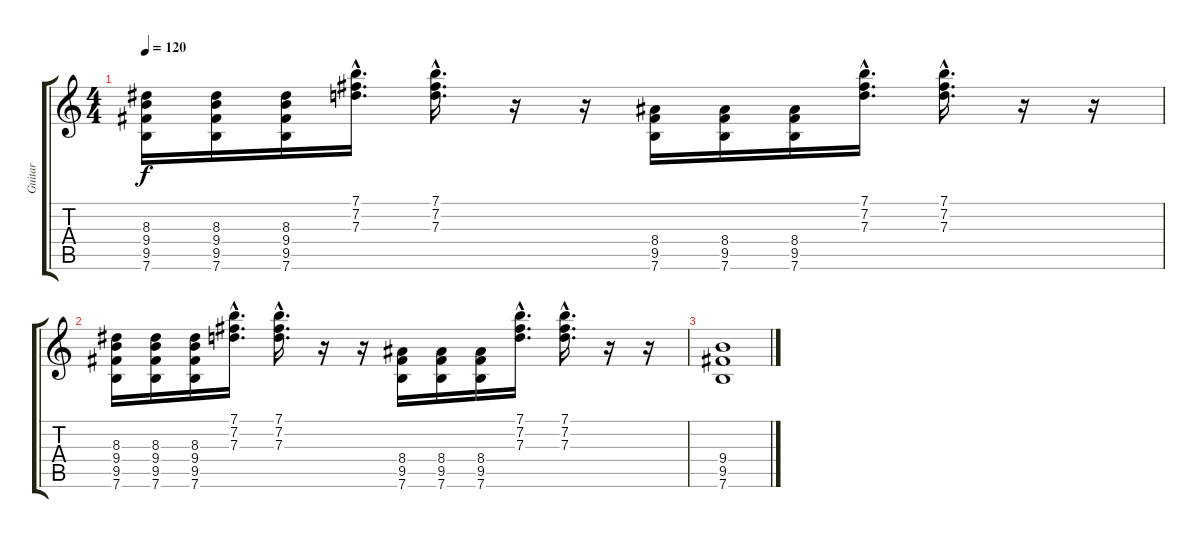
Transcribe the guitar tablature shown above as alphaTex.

\track ("Guitar" "Guitar") {instrument electricguitarmuted}
\staff {score tabs}
\tuning (E4 B3 G3 D3 A2 E2) {hide}
\ts (4 4)
\tempo 120
\clef g2
\ks c
(8.3 9.4 9.5 7.6).16{dy f} (8.3 9.4 9.5 7.6).16 (8.3 9.4 9.5 7.6).16 (7.1{hac} 7.2{hac} 7.3{hac}).16{d} (7.1{hac} 7.2{hac} 7.3{hac}).16{d} r.16 r.16 (8.4 9.5 7.6).16 (8.4 9.5 7.6).16 (8.4 9.5 7.6).16 (7.1{hac} 7.2{hac} 7.3{hac}).16{d} (7.1{hac} 7.2{hac} 7.3{hac}).16{d} r.16 r.16 |
(8.3 9.4 9.5 7.6).16 (8.3 9.4 9.5 7.6).16 (8.3 9.4 9.5 7.6).16 (7.1{hac} 7.2{hac} 7.3{hac}).16{d} (7.1{hac} 7.2{hac} 7.3{hac}).16{d} r.16 r.16 (8.4 9.5 7.6).16 (8.4 9.5 7.6).16 (8.4 9.5 7.6).16 (7.1{hac} 7.2{hac} 7.3{hac}).16{d} (7.1{hac} 7.2{hac} 7.3{hac}).16{d} r.16 r.16 |
(9.4 9.5 7.6).1
